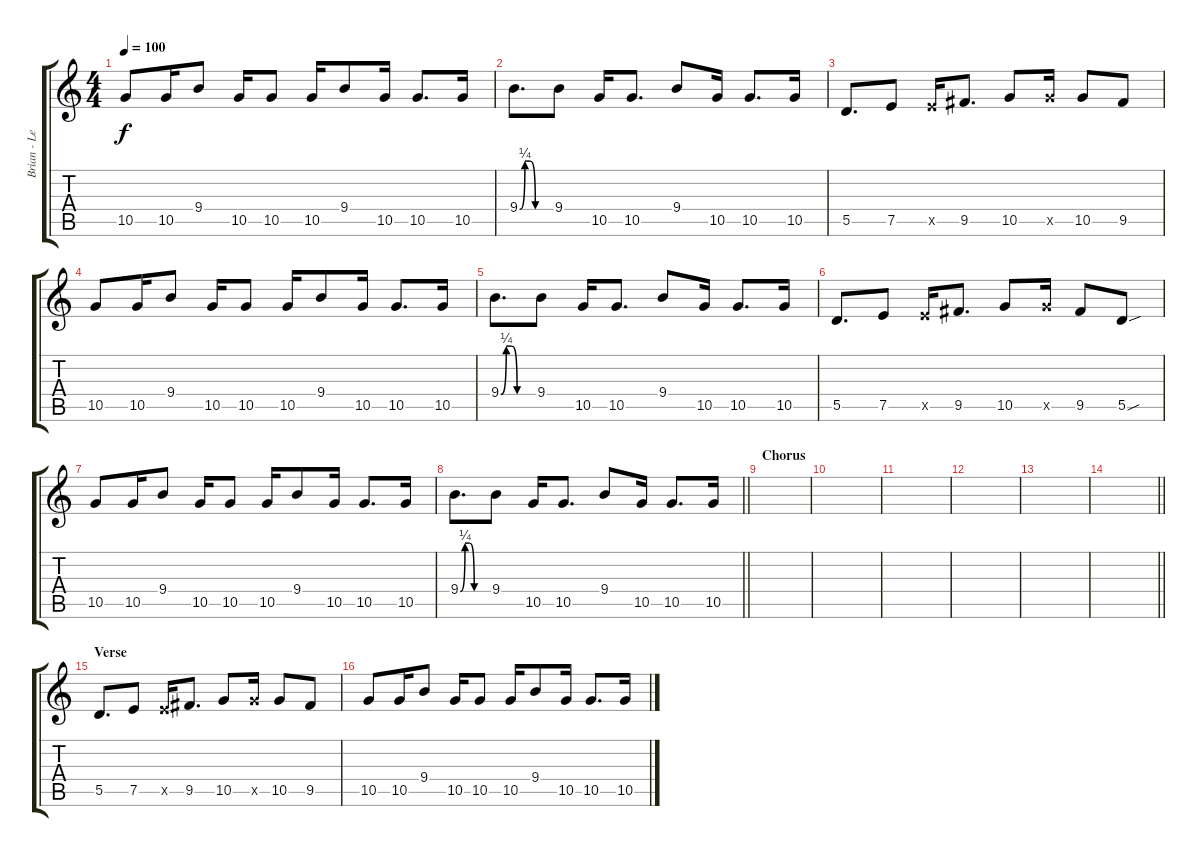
\track ("Brian - Lead Guitar" "Brian - Le") {instrument electricguitarjazz}
\staff {score tabs}
\tuning (E4 B3 G3 D3 A2 E2) {hide}
\ts (4 4)
\tempo 100
\clef g2
\ks c
10.5.8{dy f} 10.5.16 9.4.8 10.5.16 10.5.8 10.5.16 9.4.8 10.5.16 10.5.8{d} 10.5.16 |
9.4{be (custom 0 0 10 1 20 1 30 0 60 0)}.8{d} 9.4.8 10.5.16 10.5.8{d} 9.4.8 10.5.16 10.5.8{d} 10.5.16 |
5.5.8{d} 7.5.8 7.5{x}.16 9.5.8{d} 10.5.8 10.5{x}.16 10.5.8 9.5.8 |
10.5.8 10.5.16 9.4.8 10.5.16 10.5.8 10.5.16 9.4.8 10.5.16 10.5.8{d} 10.5.16 |
9.4{be (custom 0 0 10 1 20 1 30 0 60 0)}.8{d} 9.4.8 10.5.16 10.5.8{d} 9.4.8 10.5.16 10.5.8{d} 10.5.16 |
5.5.8{d} 7.5.8 7.5{x}.16 9.5.8{d} 10.5.8 10.5{x}.16 9.5.8 5.5{sou}.8 |
10.5.8 10.5.16 9.4.8 10.5.16 10.5.8 10.5.16 9.4.8 10.5.16 10.5.8{d} 10.5.16 |
\barLineRight lightlight
9.4{be (custom 0 0 10 1 20 1 30 0 60 0)}.8{d} 9.4.8 10.5.16 10.5.8{d} 9.4.8 10.5.16 10.5.8{d} 10.5.16 |
\section ("" "Chorus")
|
|
|
|
|
\barLineRight lightlight
|
\section ("" "Verse")
5.5.8{d} 7.5.8 7.5{x}.16 9.5.8{d} 10.5.8 10.5{x}.16 10.5.8 9.5.8 |
10.5.8 10.5.16 9.4.8 10.5.16 10.5.8 10.5.16 9.4.8 10.5.16 10.5.8{d} 10.5.16
